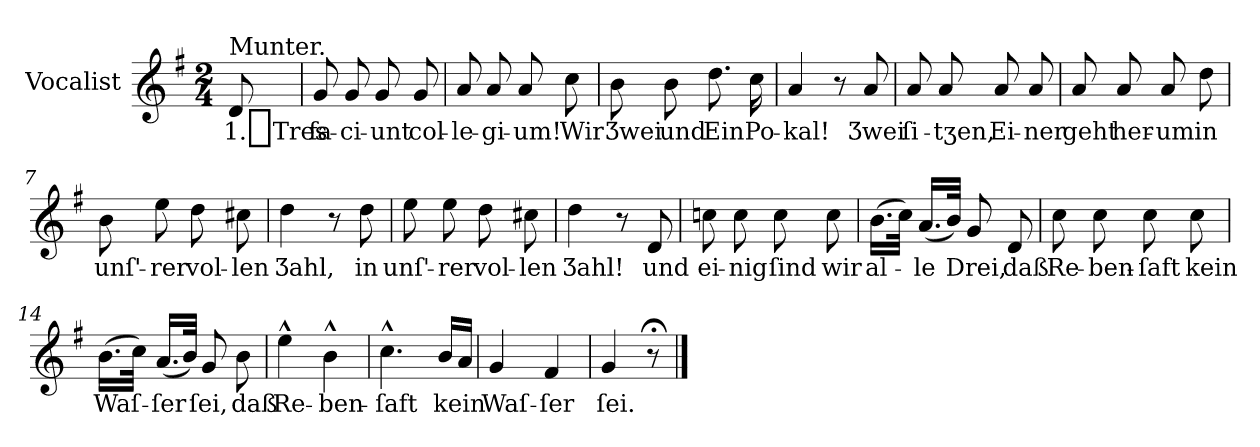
**kern	**text
*part1	*part1
*staff1	*staff1
*I"Vocalist	*
*k[f#]	*
*G:	*
*M2/4	*
=	=
!LO:TX:a:t=Munter.	!
8d	1._Tres
=1	=1
8g	fa-
8g	-ci-
8g	-unt
8g	col-
=2	=2
8a	-le-
8a	-gi-
8a	-um!
8cc	Wir
=3	=3
8b	Ʒwei
8b	und
8.dd	Ein
16cc	Po-
=4	=4
4a	-kal!
8r	.
8a	Ʒwei
=5	=5
8a	ſi-
8a	-tʒen,
8a	Ei-
8a	-ner
=6	=6
8a	geht
8a	her-
8a	-um
8dd	in
=7	=7
8b	unſ'-
8ee	-rer
8dd	vol-
8cc#X	-len
=8	=8
4dd	Ʒahl,
8r	.
8dd	in
=9	=9
8ee	unſ'-
8ee	-rer
8dd	vol-
8cc#X	-len
=10	=10
4dd	Ʒahl!
8r	.
8d	und
=11	=11
8ccn	ei-
8cc	-nig
8cc	ſind
8cc	wir
=12	=12
(16.bLL	al-
32ccJJk)	.
(16.aLL	-le
32bJJk)	.
8g	Drei,
8d	daß
=13	=13
8cc	Re-
8cc	-ben-
8cc	-ſaft
8cc	kein
=14	=14
(16.bLL	Waſ-
32ccJJk)	.
(16.aLL	-ſer
32bJJk)	.
8g	ſei,
8b	daß
=15	=15
4ee^^	Re-
4b^^	-ben-
=16	=16
4.cc^^	-ſaft
16bLL	kein
16aJJ	.
=17	=17
4g	Waſ-
4f#	-ſer
=18	=18
4g	ſei.
8r;<	.
==	==
*-	*-
